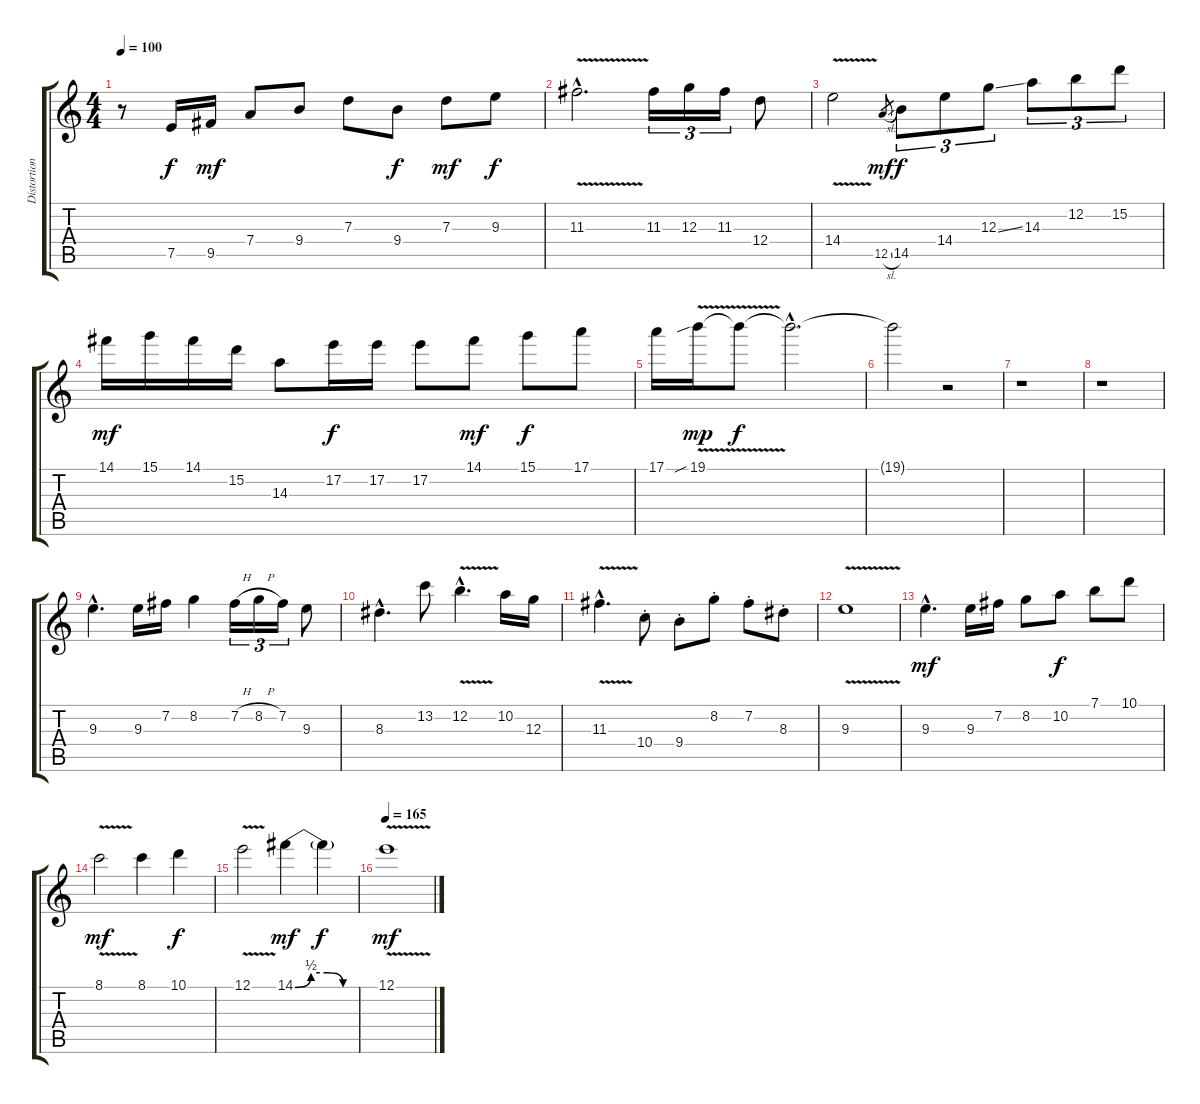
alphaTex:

\track ("Distortion Solo1" "Distortion") {instrument distortionguitar}
\staff {score tabs}
\tuning (E4 B3 G3 D3 A2 E2) {hide}
\ts (4 4)
\tempo 100
\clef g2
\ks c
r.8{dy f} 7.5.16 9.5.16{dy mf} 7.4.8 9.4.8 7.3.8 9.4.8{dy f} 7.3.8{dy mf} 9.3.8{dy f} |
11.3{v hac}.2{d} 11.3.16{tu (3 2)} 12.3.16{tu (3 2)} 11.3.16{tu (3 2)} 12.4.8 |
14.4{v}.2 12.5{sl}.8{gr dy mf} 14.5.8{tu (3 2) dy f} 14.4.8{tu (3 2)} 12.3{ss}.8{tu (3 2)} 14.3.8{tu (3 2)} 12.2.8{tu (3 2)} 15.2.8{tu (3 2)} |
14.1.16{dy mf} 15.1.16 14.1.16 15.2.16 14.3.8 17.2.16{dy f} 17.2.16 17.2.8 14.1.8{dy mf} 15.1.8{dy f} 17.1.8 |
17.1.16 19.1{v sib}.16{dy mp} 19.1{t}.8{dy f} 19.1{hac t}.2{d} |
19.1{t}.2 r.2 |
r.1 |
r.1 |
9.3{hac}.4{d} 9.3.16 7.2.16 8.2.4 7.2{h}.16{tu (3 2)} 8.2{h}.16{tu (3 2)} 7.2.16{tu (3 2)} 9.3.8 |
8.3{hac}.4{d} 13.2.8 12.2{v hac}.4{d} 10.2.16 12.3.16 |
11.3{v hac}.4{d} 10.4{st}.8 9.4{st}.8 8.2{st}.8 7.2{st}.8 8.3{st}.8 |
9.3{v}.1 |
9.3{hac}.4{d dy mf} 9.3.16 7.2.16 8.2.8 10.2.8{dy f} 7.1.8 10.1.8 |
8.1{v}.2{dy mf} 8.1.4 10.1.4{dy f} |
12.1{v}.2 14.1{be (custom 0 0 15 2 30 2 45 0 60 0)}.4{dy mf} 14.1{t}.4{dy f} |
\tempo 165
12.1{v}.1{dy mf}
